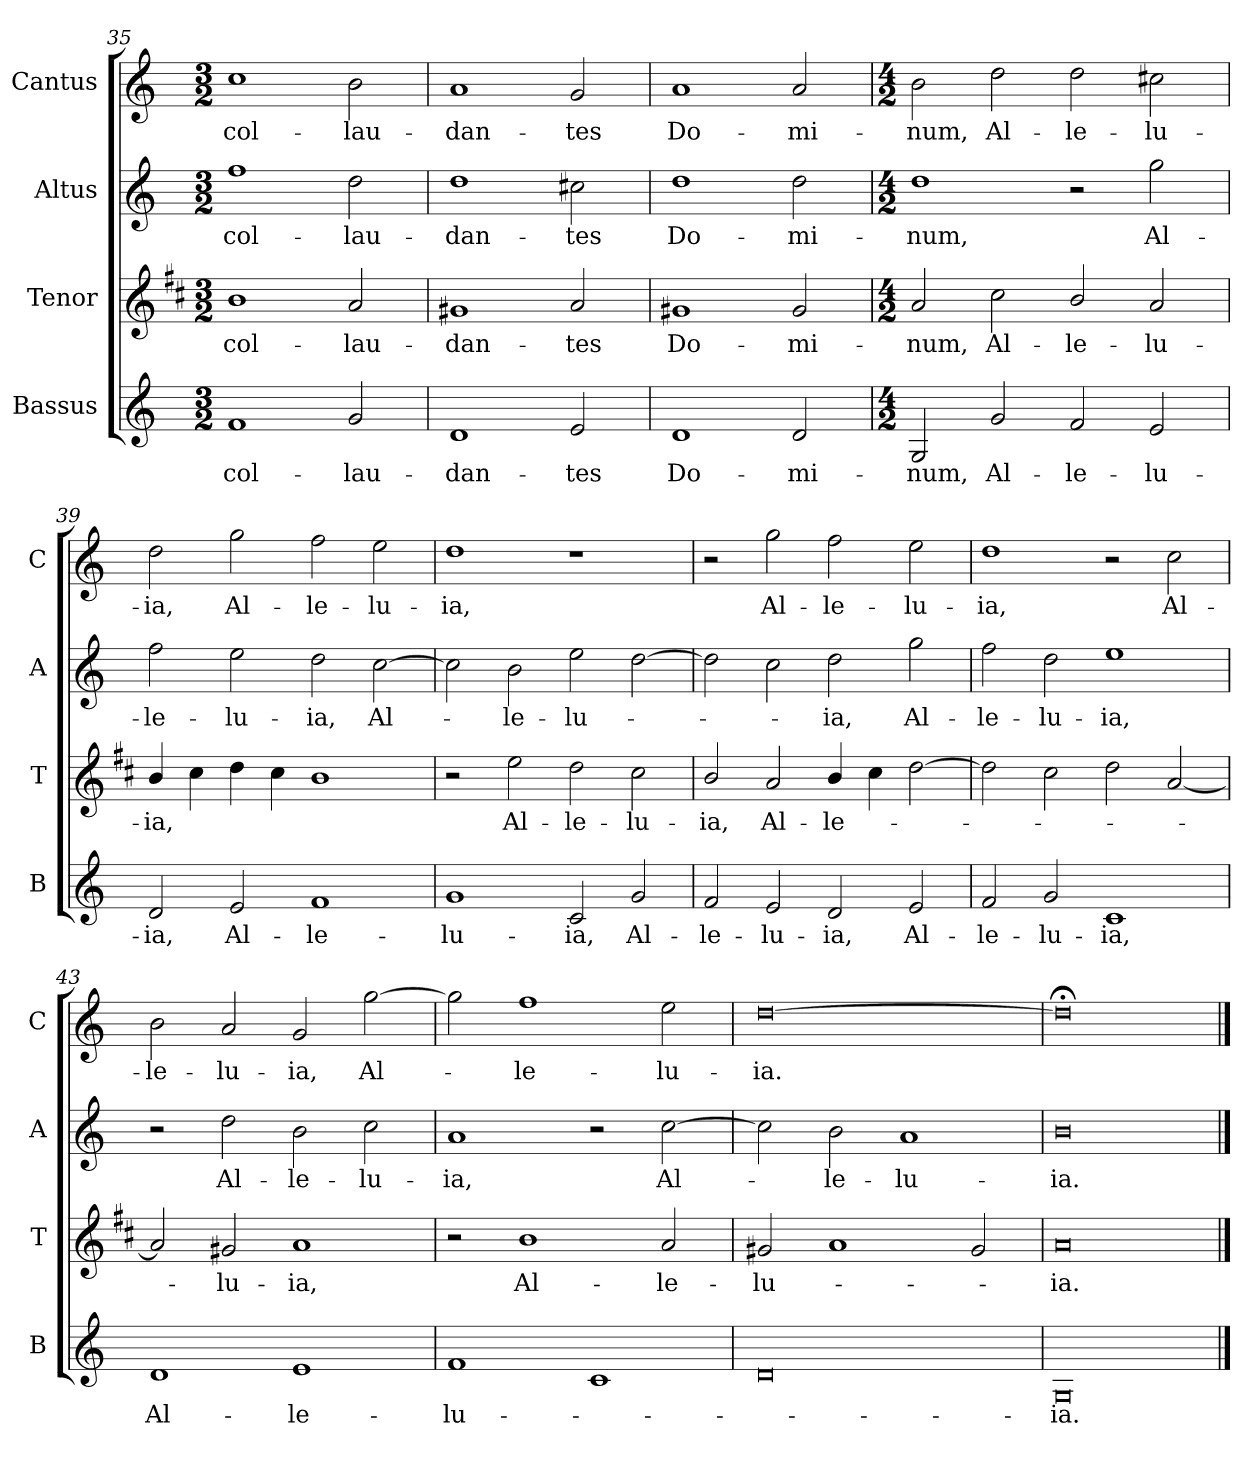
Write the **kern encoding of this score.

**kern	**text	**kern	**text	**kern	**text	**kern	**text
*part4	*part4	*part3	*part3	*part2	*part2	*part1	*part1
*staff4	*staff4	*staff3	*staff3	*staff2	*staff2	*staff1	*staff1
*I"Bassus	*	*I"Tenor	*	*I"Altus	*	*I"Cantus	*
*I'B	*	*I'T	*	*I'A	*	*I'C	*
*clefG2	*	*clefG2	*	*clefG2	*	*clefG2	*
*	*	*ITrd1c2	*	*	*	*	*
*k[]	*	*k[]	*	*k[]	*	*k[]	*
*C:	*	*C:	*	*C:	*	*C:	*
*M3/2	*	*M3/2	*	*M3/2	*	*M3/2	*
=35	=35	=35	=35	=35	=35	=35	=35
!	!LO:LY:b	!	!LO:LY:b	!	!LO:LY:b	!	!LO:LY:b
1f	col-	1a	col-	1ff	col-	1cc	col-
!	!LO:LY:b	!	!LO:LY:b	!	!LO:LY:b	!	!LO:LY:b
2g/	-lau-	2g/	-lau-	2dd\	-lau-	2b\	-lau-
=36	=36	=36	=36	=36	=36	=36	=36
!	!LO:LY:b	!	!LO:LY:b	!	!LO:LY:b	!	!LO:LY:b
1d	-dan-	1f#X	-dan-	1dd	-dan-	1a	-dan-
!	!LO:LY:b	!	!LO:LY:b	!	!LO:LY:b	!	!LO:LY:b
2e/	-tes	2g/	-tes	2cc#X\	-tes	2g/	-tes
=37	=37	=37	=37	=37	=37	=37	=37
!	!LO:LY:b	!	!LO:LY:b	!	!LO:LY:b	!	!LO:LY:b
1d	Do-	1f#X	Do-	1dd	Do-	1a	Do-
!	!LO:LY:b	!	!LO:LY:b	!	!LO:LY:b	!	!LO:LY:b
2d/	-mi-	2f#/	-mi-	2dd\	-mi-	2a/	-mi-
=38	=38	=38	=38	=38	=38	=38	=38
*M4/2	*	*M4/2	*	*M4/2	*	*M4/2	*
!	!LO:LY:b	!	!LO:LY:b	!	!LO:LY:b	!	!LO:LY:b
2G/	-num,	2g/	-num,	1dd	-num,	2b\	-num,
!	!LO:LY:b	!	!LO:LY:b	!	!	!	!LO:LY:b
2g/	Al-	2b\	Al-	.	.	2dd\	Al-
!	!LO:LY:b	!	!LO:LY:b	!	!	!	!LO:LY:b
2f/	-le-	2a/	-le-	2r	.	2dd\	-le-
!	!LO:LY:b	!	!LO:LY:b	!	!LO:LY:b	!	!LO:LY:b
2e/	-lu-	2g/	-lu-	2gg\	Al-	2cc#X\	-lu-
=39	=39	=39	=39	=39	=39	=39	=39
!	!LO:LY:b	!	!LO:LY:b	!	!LO:LY:b	!	!LO:LY:b
2d/	-ia,	4a/	-ia,	2ff\	-le-	2dd\	-ia,
.	.	4b\	.	.	.	.	.
!	!LO:LY:b	!	!	!	!LO:LY:b	!	!LO:LY:b
2e/	Al-	4cc\	.	2ee\	-lu-	2gg\	Al-
.	.	4b\	.	.	.	.	.
!	!LO:LY:b	!	!	!	!LO:LY:b	!	!LO:LY:b
1f	-le-	1a	.	2dd\	-ia,	2ff\	-le-
!	!	!	!	!	!LO:LY:b	!	!LO:LY:b
.	.	.	.	[2cc\	Al-	2ee\	-lu-
!!LO:LB:g=z
=40	=40	=40	=40	=40	=40	=40	=40
!	!LO:LY:b	!	!	!	!	!	!LO:LY:b
1g	-lu-	2r	.	2cc\]	.	1dd	-ia,
!	!	!	!LO:LY:b	!	!LO:LY:b	!	!
.	.	2dd\	Al-	2b\	-le-	.	.
!	!LO:LY:b	!	!LO:LY:b	!	!LO:LY:b	!	!
2c/	-ia,	2cc\	-le-	2ee\	-lu-	1r	.
!	!LO:LY:b	!	!LO:LY:b	!	!	!	!
2g/	Al-	2b\	-lu-	[2dd\	.	.	.
=41	=41	=41	=41	=41	=41	=41	=41
!	!LO:LY:b	!	!LO:LY:b	!	!	!	!
2f/	-le-	2a/	-ia,	2dd\]	.	2r	.
!	!LO:LY:b	!	!LO:LY:b	!	!	!	!LO:LY:b
2e/	-lu-	2g/	Al-	2cc\	.	2gg\	Al-
!	!LO:LY:b	!	!LO:LY:b	!	!LO:LY:b	!	!LO:LY:b
2d/	-ia,	4a/	-le-	2dd\	-ia,	2ff\	-le-
.	.	4b\	.	.	.	.	.
!	!LO:LY:b	!	!	!	!LO:LY:b	!	!LO:LY:b
2e/	Al-	[2cc\	.	2gg\	Al-	2ee\	-lu-
=42	=42	=42	=42	=42	=42	=42	=42
!	!LO:LY:b	!	!	!	!LO:LY:b	!	!LO:LY:b
2f/	-le-	2cc\]	.	2ff\	-le-	1dd	-ia,
!	!LO:LY:b	!	!	!	!LO:LY:b	!	!
2g/	-lu-	2b\	.	2dd\	-lu-	.	.
!	!LO:LY:b	!	!	!	!LO:LY:b	!	!
1c	-ia,	2cc\	.	1ee	-ia,	2r	.
!	!	!	!	!	!	!	!LO:LY:b
.	.	[2g/	.	.	.	2cc\	Al-
=43	=43	=43	=43	=43	=43	=43	=43
!	!LO:LY:b	!	!	!	!	!	!LO:LY:b
1d	Al-	2g/]	.	2r	.	2b\	-le-
!	!	!	!LO:LY:b	!	!LO:LY:b	!	!LO:LY:b
.	.	2f#X/	-lu-	2dd\	Al-	2a/	-lu-
!	!LO:LY:b	!	!LO:LY:b	!	!LO:LY:b	!	!LO:LY:b
1e	-le-	1g	-ia,	2b\	-le-	2g/	-ia,
!	!	!	!	!	!LO:LY:b	!	!LO:LY:b
.	.	.	.	2cc\	-lu-	[2gg\	Al-
=44	=44	=44	=44	=44	=44	=44	=44
!	!LO:LY:b	!	!	!	!LO:LY:b	!	!
1f	-lu-	2r	.	1a	-ia,	2gg\]	.
!	!	!	!LO:LY:b	!	!	!	!LO:LY:b
.	.	1a	Al-	.	.	1ff	-le-
1c	.	.	.	2r	.	.	.
!	!	!	!LO:LY:b	!	!LO:LY:b	!	!LO:LY:b
.	.	2g/	-le-	[2cc\	Al-	2ee\	-lu-
=45	=45	=45	=45	=45	=45	=45	=45
!	!	!	!LO:LY:b	!	!	!	!LO:LY:b
0d	.	2f#X/	-lu-	2cc\]	.	[0dd	-ia.
!	!	!	!	!	!LO:LY:b	!	!
.	.	1g	.	2b\	-le-	.	.
!	!	!	!	!	!LO:LY:b	!	!
.	.	.	.	1a	-lu-	.	.
.	.	2f#/	.	.	.	.	.
=46	=46	=46	=46	=46	=46	=46	=46
!	!LO:LY:b	!	!LO:LY:b	!	!LO:LY:b	!	!
0G	-ia.	0g	-ia.	0b	-ia.	0dd;<]	.
==	==	==	==	==	==	==	==
*-	*-	*-	*-	*-	*-	*-	*-
